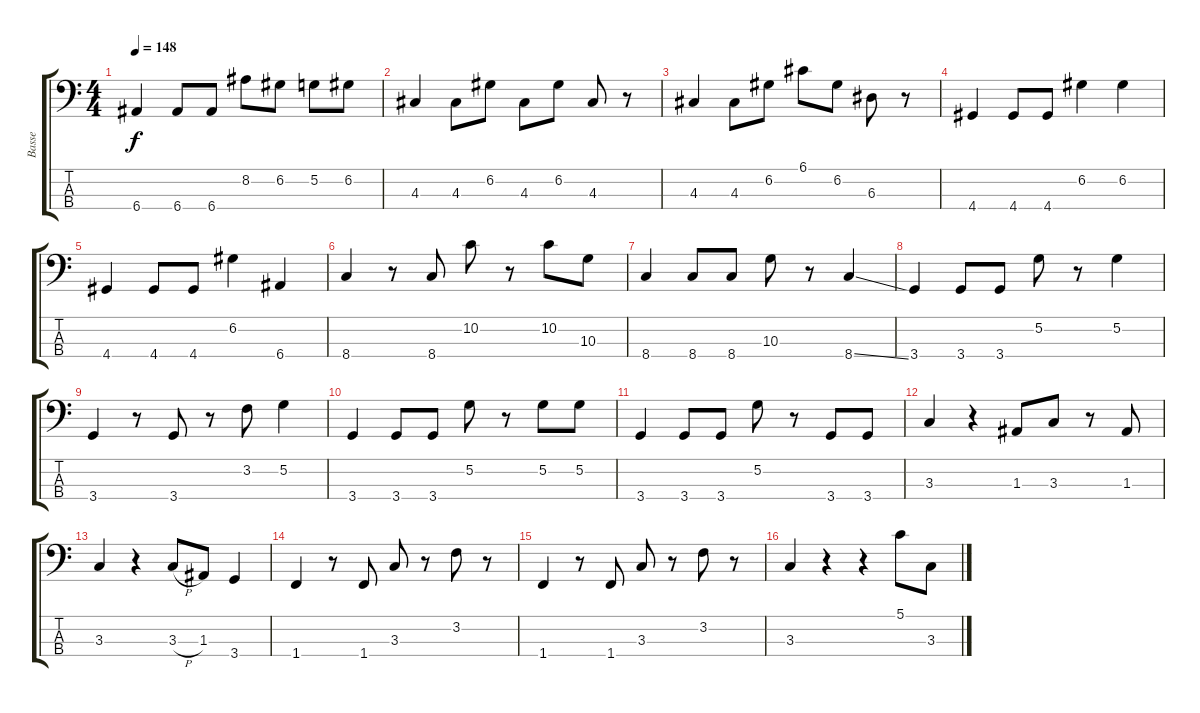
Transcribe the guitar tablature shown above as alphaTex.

\track ("Basse" "Basse") {instrument electricbassfinger}
\staff {score tabs}
\tuning (G2 D2 A1 E1) {hide}
\ts (4 4)
\tempo 148
\clef f4
\ks c
6.4.4{dy f} 6.4.8 6.4.8 8.2.8 6.2.8 5.2.8 6.2.8 |
4.3.4 4.3.8 6.2.8 4.3.8 6.2.8 4.3.8 r.8 |
4.3.4 4.3.8 6.2.8 6.1.8 6.2.8 6.3.8 r.8 |
4.4.4 4.4.8 4.4.8 6.2.4 6.2.4 |
4.4.4 4.4.8 4.4.8 6.2.4 6.4.4 |
8.4.4 r.8 8.4.8 10.2.8 r.8 10.2.8 10.3.8 |
8.4.4 8.4.8 8.4.8 10.3.8 r.8 8.4{ss}.4 |
3.4.4 3.4.8 3.4.8 5.2.8 r.8 5.2.4 |
3.4.4 r.8 3.4.8 r.8 3.2.8 5.2.4 |
3.4.4 3.4.8 3.4.8 5.2.8 r.8 5.2.8 5.2.8 |
3.4.4 3.4.8 3.4.8 5.2.8 r.8 3.4.8 3.4.8 |
3.3.4 r.4 1.3.8 3.3.8 r.8 1.3.8 |
3.3.4 r.4 3.3{h}.8 1.3.8 3.4.4 |
1.4.4 r.8 1.4.8 3.3.8 r.8 3.2.8 r.8 |
1.4.4 r.8 1.4.8 3.3.8 r.8 3.2.8 r.8 |
3.3.4 r.4 r.4 5.1.8 3.3.8
